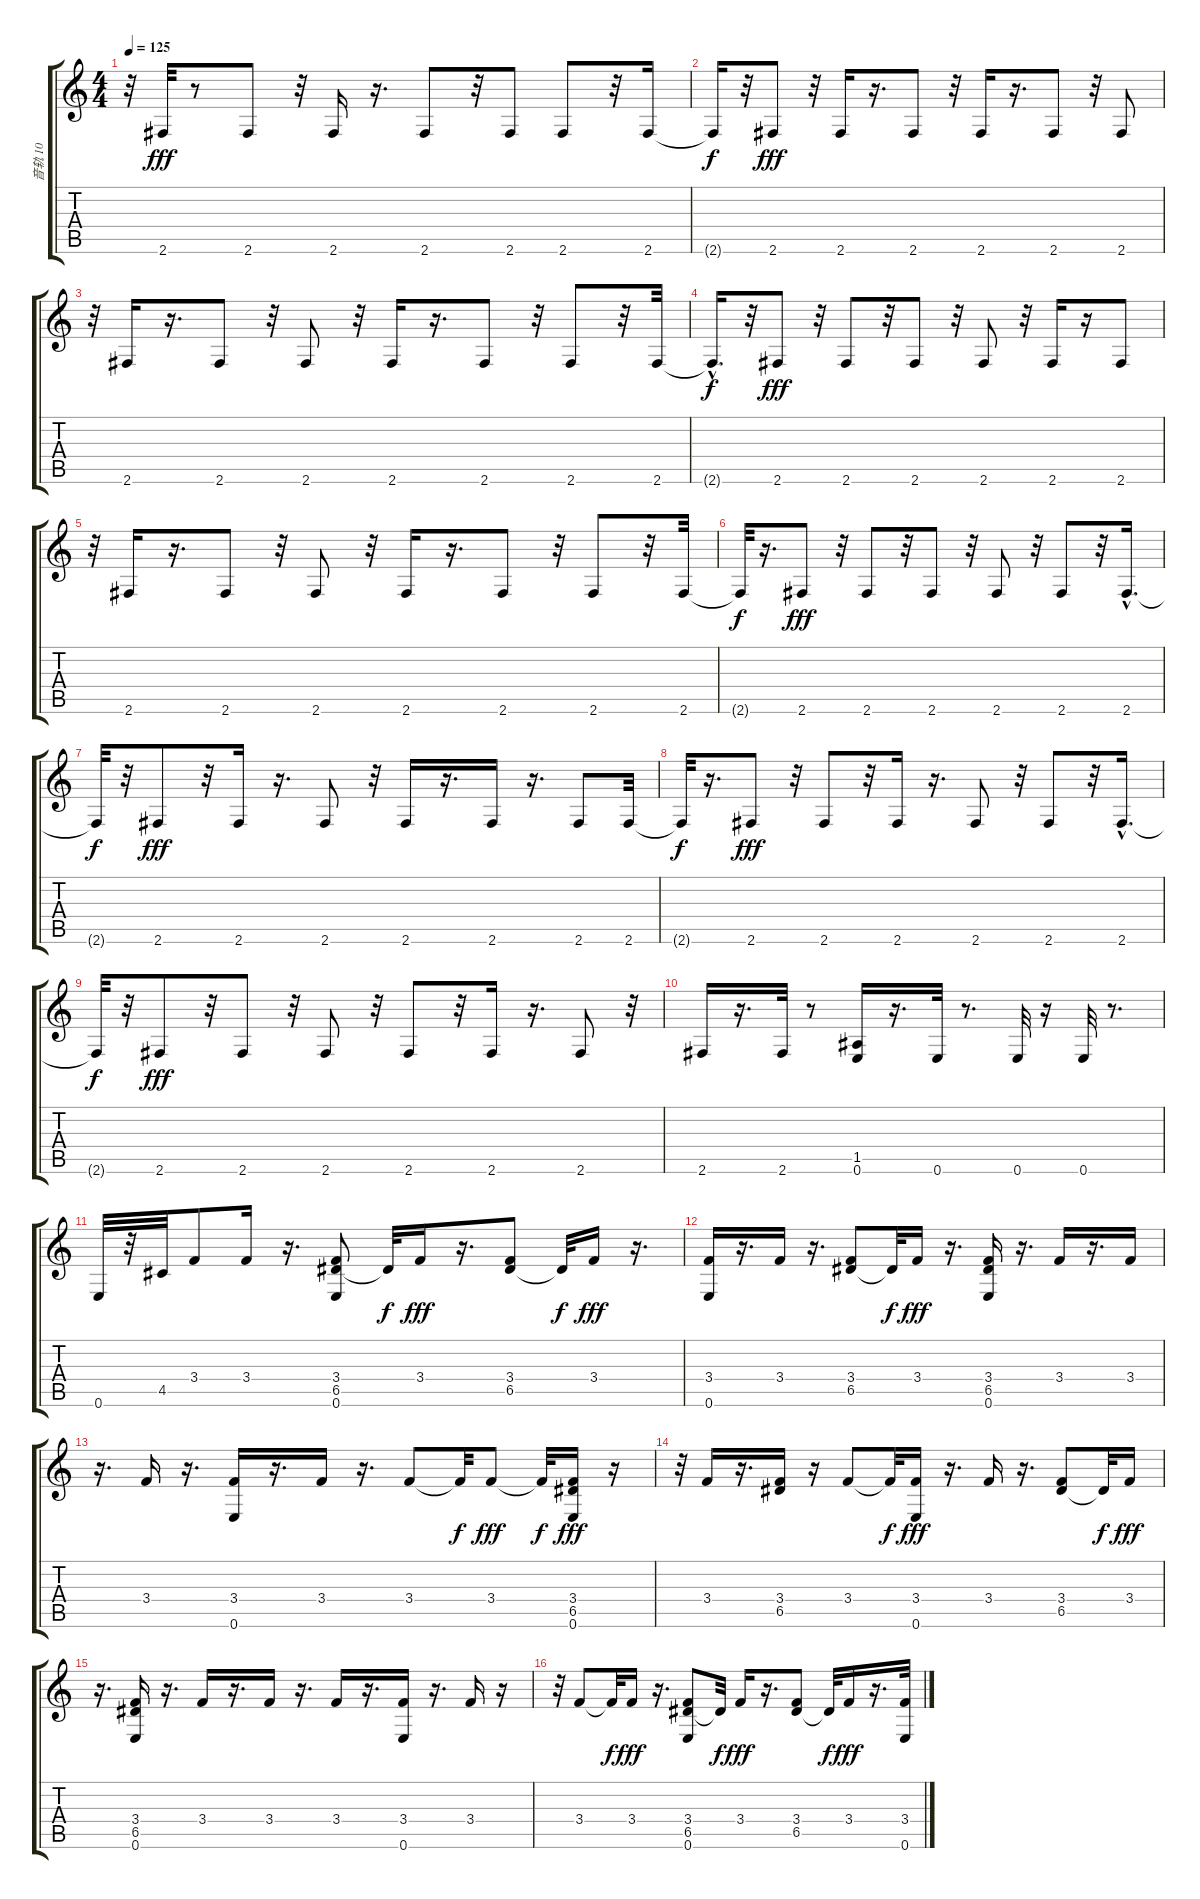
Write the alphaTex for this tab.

\track ("音轨 10" "音轨 10") {instrument acousticbass}
\staff {score tabs}
\tuning (E4 B3 G3 D3 A2 E2) {hide}
\ts (4 4)
\tempo 125
\clef g2
\ks c
r.32{dy fff} 2.6.32 r.8 2.6.8 r.32 2.6.16 r.16{d} 2.6.8 r.32 2.6.8 2.6.8 r.32 2.6.16 |
2.6{t}.16{dy f} r.32 2.6.8{dy fff} r.32 2.6.16 r.16{d} 2.6.8 r.32 2.6.16 r.16{d} 2.6.8 r.32 2.6.8 |
r.32 2.6.16 r.16{d} 2.6.8 r.32 2.6.8 r.32 2.6.16 r.16{d} 2.6.8 r.32 2.6.8 r.32 2.6.32 |
2.6{hac t}.16{d dy f} r.32 2.6.8{dy fff} r.32 2.6.8 r.32 2.6.8 r.32 2.6.8 r.32 2.6.16 r.16 2.6.8 |
r.32 2.6.16 r.16{d} 2.6.8 r.32 2.6.8 r.32 2.6.16 r.16{d} 2.6.8 r.32 2.6.8 r.32 2.6.32 |
2.6{t}.32{dy f} r.16{d} 2.6.8{dy fff} r.32 2.6.8 r.32 2.6.8 r.32 2.6.8 r.32 2.6.8 r.32 2.6{hac}.16{d} |
2.6{t}.32{dy f} r.32 2.6.8{dy fff} r.32 2.6.16 r.16{d} 2.6.8 r.32 2.6.16 r.16{d} 2.6.16 r.16{d} 2.6.8 2.6.32 |
2.6{t}.32{dy f} r.16{d} 2.6.8{dy fff} r.32 2.6.8 r.32 2.6.16 r.16{d} 2.6.8 r.32 2.6.8 r.32 2.6{hac}.16{d} |
2.6{t}.32{dy f} r.32 2.6.8{dy fff} r.32 2.6.8 r.32 2.6.8 r.32 2.6.8 r.32 2.6.16 r.16{d} 2.6.8 r.32 |
2.6.16 r.16{d} 2.6.32 r.8 (1.5 0.6).16 r.16{d} 0.6.32 r.8{d} 0.6.32 r.16 0.6.32 r.8{d} |
0.6.32 r.32 4.5.32 3.4.8 3.4.16 r.16{d} (3.4 6.5 0.6).8 6.5{t}.32{dy f} 3.4.16{dy fff} r.16{d} (3.4 6.5).8 6.5{t}.32{dy f} 3.4.16{dy fff} r.16{d} |
(3.4 0.6).16 r.16{d} 3.4.16 r.16{d} (3.4 6.5).8 6.5{t}.32{dy f} 3.4.16{dy fff} r.16{d} (3.4 6.5 0.6).16 r.16{d} 3.4.16 r.16{d} 3.4.16 |
r.16{d} 3.4.16 r.16{d} (3.4 0.6).16 r.16{d} 3.4.16 r.16{d} 3.4.8 3.4{t}.32{dy f} 3.4.8{dy fff} 3.4{t}.32{dy f} (3.4 6.5 0.6).16{dy fff} r.16 |
r.32 3.4.16 r.16{d} (3.4 6.5).16 r.16 3.4.8 3.4{t}.32{dy f} (3.4 0.6).16{dy fff} r.16{d} 3.4.16 r.16{d} (3.4 6.5).8 6.5{t}.32{dy f} 3.4.16{dy fff} |
r.16{d} (3.4 6.5 0.6).16 r.16{d} 3.4.16 r.16{d} 3.4.16 r.16{d} 3.4.16 r.16{d} (3.4 0.6).16 r.16{d} 3.4.16 r.16 |
r.32 3.4.8 3.4{t}.32{dy f} 3.4.16{dy fff} r.16{d} (3.4 6.5 0.6).8 6.5{t}.32{dy f} 3.4.16{dy fff} r.16{d} (3.4 6.5).8 6.5{t}.32{dy f} 3.4.16{dy fff} r.16{d} (3.4 0.6).32
